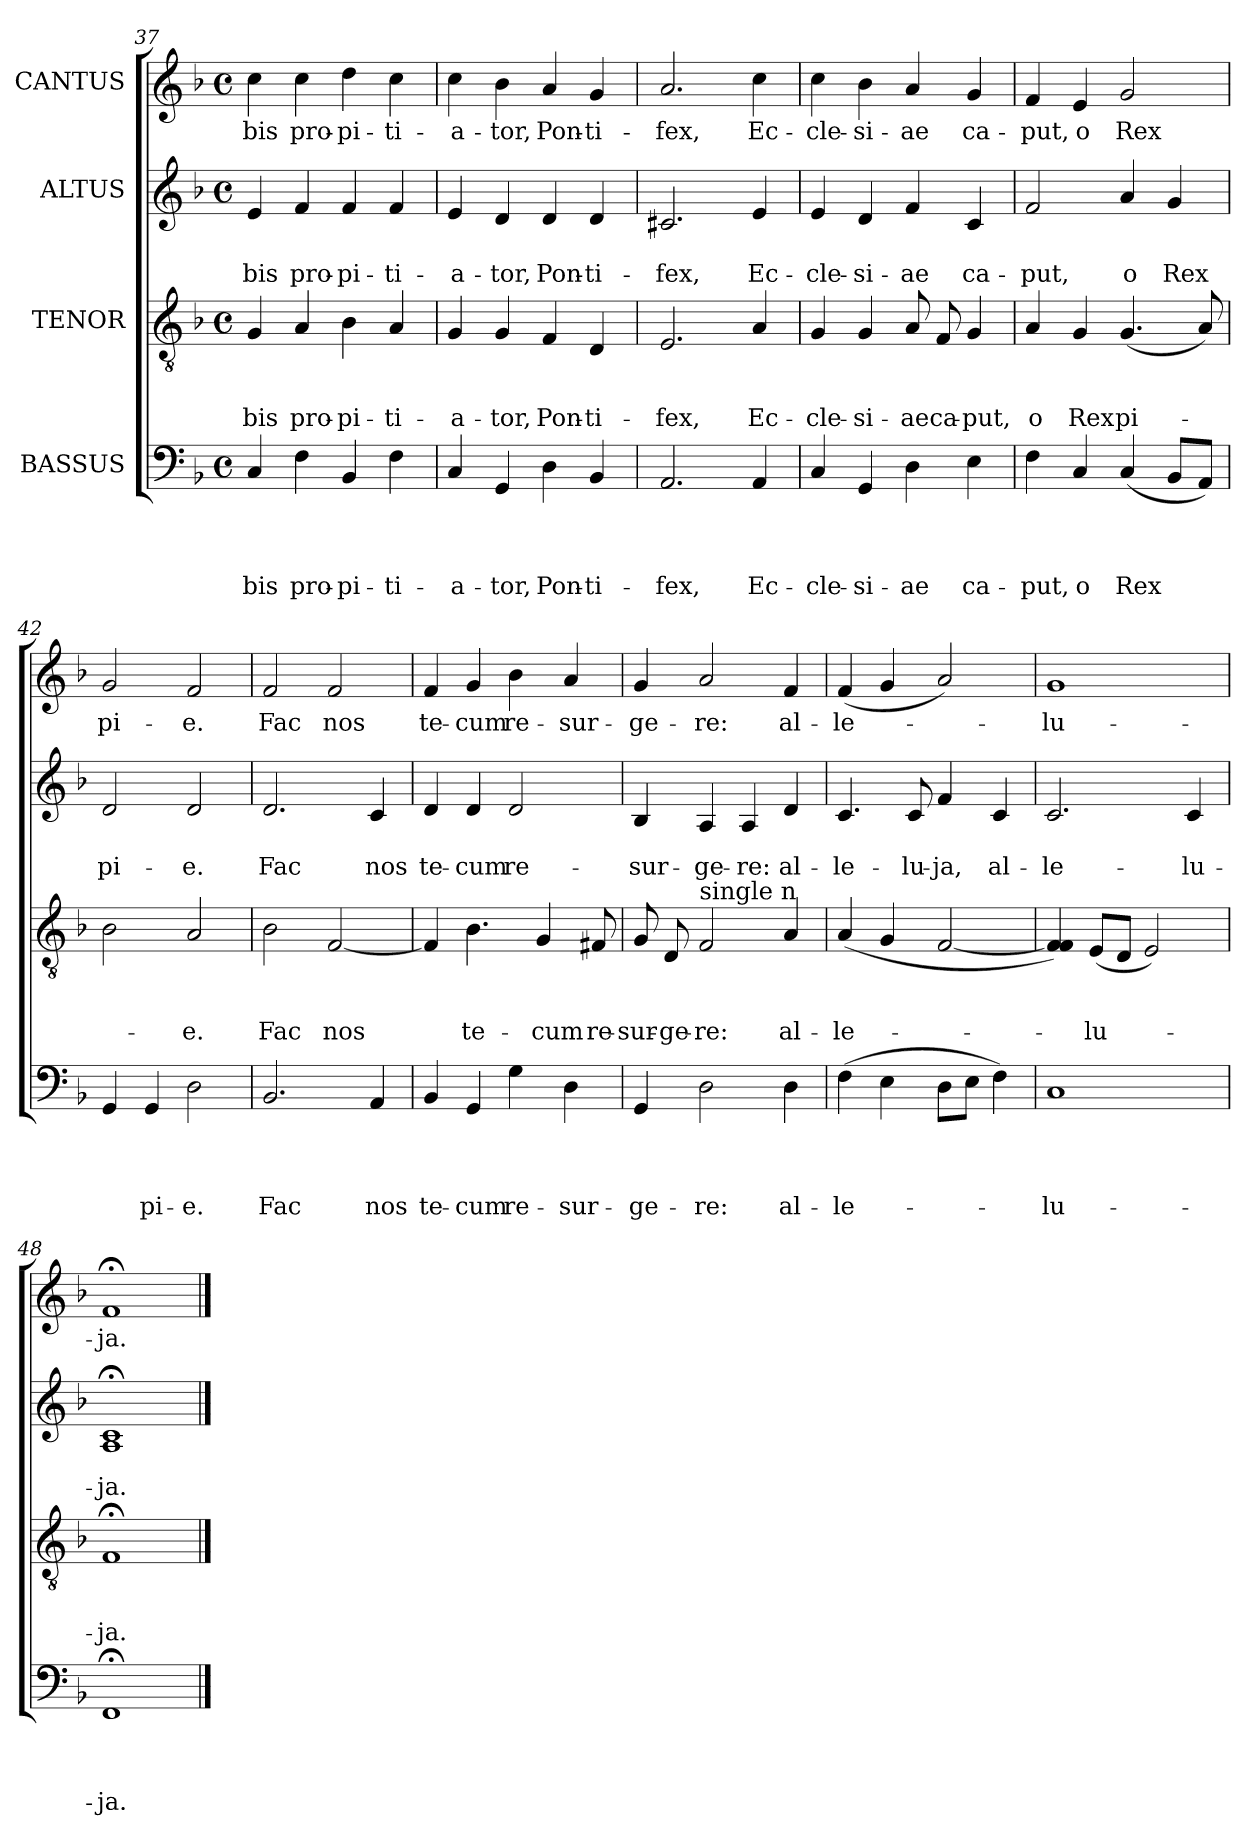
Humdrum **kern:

**kern	**text	**text	**text	**text	**kern	**text	**text	**text	**kern	**text	**text	**kern	**text
*part4	*part4	*part4	*part4	*part4	*part3	*part3	*part3	*part3	*part2	*part2	*part2	*part1	*part1
*staff4	*staff4	*staff4	*staff4	*staff4	*staff3	*staff3	*staff3	*staff3	*staff2	*staff2	*staff2	*staff1	*staff1
*I"BASSUS	*	*	*	*	*I"TENOR	*	*	*	*I"ALTUS	*	*	*I"CANTUS	*
*clefF4	*	*	*	*	*clefGv2	*	*	*	*clefG2	*	*	*clefG2	*
*k[b-]	*	*	*	*	*k[b-]	*	*	*	*k[b-]	*	*	*k[b-]	*
*F:	*	*	*	*	*F:	*	*	*	*F:	*	*	*F:	*
*M4/4	*	*	*	*	*M4/4	*	*	*	*M4/4	*	*	*M4/4	*
*met(c)	*	*	*	*	*met(c)	*	*	*	*met(c)	*	*	*met(c)	*
=37	=37	=37	=37	=37	=37	=37	=37	=37	=37	=37	=37	=37	=37
!	!	!	!	!LO:LY:b	!	!	!	!LO:LY:b	!	!	!LO:LY:b	!	!LO:LY:b
4C/	.	.	.	-bis	4G/	.	.	-bis	4e/	.	-bis	4cc\	-bis
!	!	!	!	!LO:LY:b	!	!	!	!LO:LY:b	!	!	!LO:LY:b	!	!LO:LY:b
4F\	.	.	.	pro-	4A/	.	.	pro-	4f/	.	pro-	4cc\	pro-
!	!	!	!	!LO:LY:b	!	!	!	!LO:LY:b	!	!	!LO:LY:b	!	!LO:LY:b
4BB-/	.	.	.	-pi-	4B-\	.	.	-pi-	4f/	.	-pi-	4dd\	-pi-
!	!	!	!	!LO:LY:b	!	!	!	!LO:LY:b	!	!	!LO:LY:b	!	!LO:LY:b
4F\	.	.	.	-ti-	4A/	.	.	-ti-	4f/	.	-ti-	4cc\	-ti-
=38	=38	=38	=38	=38	=38	=38	=38	=38	=38	=38	=38	=38	=38
!	!	!	!	!LO:LY:b	!	!	!	!LO:LY:b	!	!	!LO:LY:b	!	!LO:LY:b
4C/	.	.	.	-a-	4G/	.	.	-a-	4e/	.	-a-	4cc\	-a-
!	!	!	!	!LO:LY:b	!	!	!	!LO:LY:b	!	!	!LO:LY:b	!	!LO:LY:b
4GG/	.	.	.	-tor,	4G/	.	.	-tor,	4d/	.	-tor,	4b-\	-tor,
!	!	!	!	!LO:LY:b	!	!	!	!LO:LY:b	!	!	!LO:LY:b	!	!LO:LY:b
4D\	.	.	.	Pon-	4F/	.	.	Pon-	4d/	.	Pon-	4a/	Pon-
!	!	!	!	!LO:LY:b	!	!	!	!LO:LY:b	!	!	!LO:LY:b	!	!LO:LY:b
4BB-/	.	.	.	-ti-	4D/	.	.	-ti-	4d/	.	-ti-	4g/	-ti-
=39	=39	=39	=39	=39	=39	=39	=39	=39	=39	=39	=39	=39	=39
!	!	!	!	!LO:LY:b	!	!	!	!LO:LY:b	!	!	!LO:LY:b	!	!LO:LY:b
2.AA/	.	.	.	-fex,	2.E/	.	.	-fex,	2.c#X/	.	-fex,	2.a/	-fex,
!	!	!	!	!LO:LY:b	!	!	!	!LO:LY:b	!	!	!LO:LY:b	!	!LO:LY:b
4AA/	.	.	.	Ec-	4A/	.	.	Ec-	4e/	.	Ec-	4cc\	Ec-
=40	=40	=40	=40	=40	=40	=40	=40	=40	=40	=40	=40	=40	=40
!	!	!	!	!LO:LY:b	!	!	!	!LO:LY:b	!	!	!LO:LY:b	!	!LO:LY:b
4C/	.	.	.	-cle-	4G/	.	.	-cle-	4e/	.	-cle-	4cc\	-cle-
!	!	!	!	!LO:LY:b	!	!	!	!LO:LY:b	!	!	!LO:LY:b	!	!LO:LY:b
4GG/	.	.	.	-si-	4G/	.	.	-si-	4d/	.	-si-	4b-\	-si-
!	!	!	!	!LO:LY:b	!	!	!	!LO:LY:b	!	!	!LO:LY:b	!	!LO:LY:b
4D\	.	.	.	-ae	8A/	.	.	-ae	4f/	.	-ae	4a/	-ae
!	!	!	!	!	!	!	!	!LO:LY:b	!	!	!	!	!
.	.	.	.	.	8F/	.	.	ca-	.	.	.	.	.
!	!	!	!	!LO:LY:b	!	!	!	!LO:LY:b	!	!	!LO:LY:b	!	!LO:LY:b
4E\	.	.	.	ca-	4G/	.	.	-put,	4c/	.	ca-	4g/	ca-
=41	=41	=41	=41	=41	=41	=41	=41	=41	=41	=41	=41	=41	=41
!	!	!	!	!LO:LY:b	!	!	!	!LO:LY:b	!	!	!LO:LY:b	!	!LO:LY:b
4F\	.	.	.	-put,	4A/	.	.	o	2f/	.	-put,	4f/	-put,
!	!	!	!	!LO:LY:b	!	!	!	!LO:LY:b	!	!	!	!	!LO:LY:b
4C/	.	.	.	o	4G/	.	.	Rex	.	.	.	4e/	o
!	!	!	!	!LO:LY:b	!	!	!	!LO:LY:b	!	!	!LO:LY:b	!	!LO:LY:b
(<4C/	.	.	.	Rex	(4.G/	.	.	pi-	4a/	.	o	2g/	Rex
!	!	!	!	!	!	!	!	!	!	!	!LO:LY:b	!	!
8BB-/L	.	.	.	.	.	.	.	.	4g/	.	Rex	.	.
8AA/J)	.	.	.	.	8A/)	.	.	.	.	.	.	.	.
!!LO:LB:g=z
=42	=42	=42	=42	=42	=42	=42	=42	=42	=42	=42	=42	=42	=42
!	!	!	!	!	!	!	!	!	!	!	!LO:LY:b	!	!LO:LY:b
4GG/	.	.	.	.	2B-\	.	.	.	2d/	.	pi-	2g/	pi-
!	!	!	!	!LO:LY:b	!	!	!	!	!	!	!	!	!
4GG/	.	.	.	pi-	.	.	.	.	.	.	.	.	.
!	!	!	!	!LO:LY:b	!	!	!	!LO:LY:b	!	!	!LO:LY:b	!	!LO:LY:b
2D\	.	.	.	-e.	2A/	.	.	-e.	2d/	.	-e.	2f/	-e.
=43	=43	=43	=43	=43	=43	=43	=43	=43	=43	=43	=43	=43	=43
!	!	!	!	!LO:LY:b	!	!	!	!LO:LY:b	!	!	!LO:LY:b	!	!LO:LY:b
2.BB-/	.	.	.	Fac	2B-\	.	.	Fac	2.d/	.	Fac	2f/	Fac
!	!	!	!	!	!	!	!	!LO:LY:b	!	!	!	!	!LO:LY:b
.	.	.	.	.	[<2F/	.	.	nos	.	.	.	2f/	nos
!	!	!	!	!LO:LY:b	!	!	!	!	!	!	!LO:LY:b	!	!
4AA/	.	.	.	nos	.	.	.	.	4c/	.	nos	.	.
=44	=44	=44	=44	=44	=44	=44	=44	=44	=44	=44	=44	=44	=44
!	!	!	!	!LO:LY:b	!	!	!	!	!	!	!LO:LY:b	!	!LO:LY:b
4BB-/	.	.	.	te-	4F/]	.	.	.	4d/	.	te-	4f/	te-
!	!	!	!	!LO:LY:b	!	!	!	!LO:LY:b	!	!	!LO:LY:b	!	!LO:LY:b
4GG/	.	.	.	-cum	4.B-\	.	.	te-	4d/	.	-cum	4g/	-cum
!	!	!	!	!LO:LY:b	!	!	!	!	!	!	!LO:LY:b	!	!LO:LY:b
4G\	.	.	.	re-	.	.	.	.	2d/	.	re-	4b-\	re-
!	!	!	!	!	!	!	!	!LO:LY:b	!	!	!	!	!
.	.	.	.	.	4G/	.	.	-cum	.	.	.	.	.
!	!	!	!	!LO:LY:b	!	!	!	!	!	!	!	!	!LO:LY:b
4D\	.	.	.	-sur-	.	.	.	.	.	.	.	4a/	-sur-
!	!	!	!	!	!	!	!	!LO:LY:b	!	!	!	!	!
.	.	.	.	.	8F#X/	.	.	re-	.	.	.	.	.
=45	=45	=45	=45	=45	=45	=45	=45	=45	=45	=45	=45	=45	=45
!	!	!	!	!LO:LY:b	!	!	!	!LO:LY:b	!	!	!LO:LY:b	!	!LO:LY:b
4GG/	.	.	.	-ge-	8G/	.	.	-sur-	4B-/	.	-sur-	4g/	-ge-
!	!	!	!	!	!	!	!	!LO:LY:b	!	!	!	!	!
.	.	.	.	.	8D/	.	.	-ge-	.	.	.	.	.
!	!	!	!	!	!LO:TX:a:t=single n	!	!	!	!	!	!	!	!
!	!	!	!	!LO:LY:b	!	!	!	!LO:LY:b	!	!	!LO:LY:b	!	!LO:LY:b
2D\	.	.	.	-re:	2F/	.	.	-re:	4A/	.	-ge-	2a/	-re:
!	!	!	!	!	!	!	!	!	!	!	!LO:LY:b	!	!
.	.	.	.	.	.	.	.	.	4A/	.	-re:	.	.
!	!	!	!	!LO:LY:b	!	!	!	!LO:LY:b	!	!	!LO:LY:b	!	!LO:LY:b
4D\	.	.	.	al-	4A/	.	.	al-	4d/	.	al-	4f/	al-
=46	=46	=46	=46	=46	=46	=46	=46	=46	=46	=46	=46	=46	=46
!	!	!	!	!LO:LY:b	!	!	!	!LO:LY:b	!	!	!LO:LY:b	!	!LO:LY:b
(>4F\	.	.	.	-le-	(<4A/	.	.	-le-	4.c/	.	-le-	(<4f/	-le-
4E\	.	.	.	.	4G/	.	.	.	.	.	.	4g/	.
!	!	!	!	!	!	!	!	!	!	!	!LO:LY:b	!	!
.	.	.	.	.	.	.	.	.	8c/	.	-lu-	.	.
!	!	!	!	!	!	!	!	!	!	!	!LO:LY:b	!	!
8D\L	.	.	.	.	[<2F/	.	.	.	4f/	.	-ja,	2a/)	.
8E\J	.	.	.	.	.	.	.	.	.	.	.	.	.
!	!	!	!	!	!	!	!	!	!	!	!LO:LY:b	!	!
4F\)	.	.	.	.	.	.	.	.	4c/	.	al-	.	.
=47	=47	=47	=47	=47	=47	=47	=47	=47	=47	=47	=47	=47	=47
!	!	!	!	!LO:LY:b	!	!	!	!	!	!	!LO:LY:b	!	!LO:LY:b
1C	.	.	.	-lu-	4F/] 4F/)	.	.	.	2.c/	.	-le-	1g	-lu-
!	!	!	!	!	!	!	!	!LO:LY:b	!	!	!	!	!
.	.	.	.	.	(<8E/L	.	.	-lu-	.	.	.	.	.
.	.	.	.	.	8D/J	.	.	.	.	.	.	.	.
.	.	.	.	.	2E/)	.	.	.	.	.	.	.	.
!	!	!	!	!	!	!	!	!	!	!	!LO:LY:b	!	!
.	.	.	.	.	.	.	.	.	4c/	.	-lu-	.	.
=48	=48	=48	=48	=48	=48	=48	=48	=48	=48	=48	=48	=48	=48
!	!	!	!	!LO:LY:b	!	!	!	!LO:LY:b	!	!	!LO:LY:b	!	!LO:LY:b
1FF;	.	.	.	-ja.	1F;	.	.	-ja.	1A; 1c;	.	-ja.	1f;	-ja.
==	==	==	==	==	==	==	==	==	==	==	==	==	==
*-	*-	*-	*-	*-	*-	*-	*-	*-	*-	*-	*-	*-	*-
